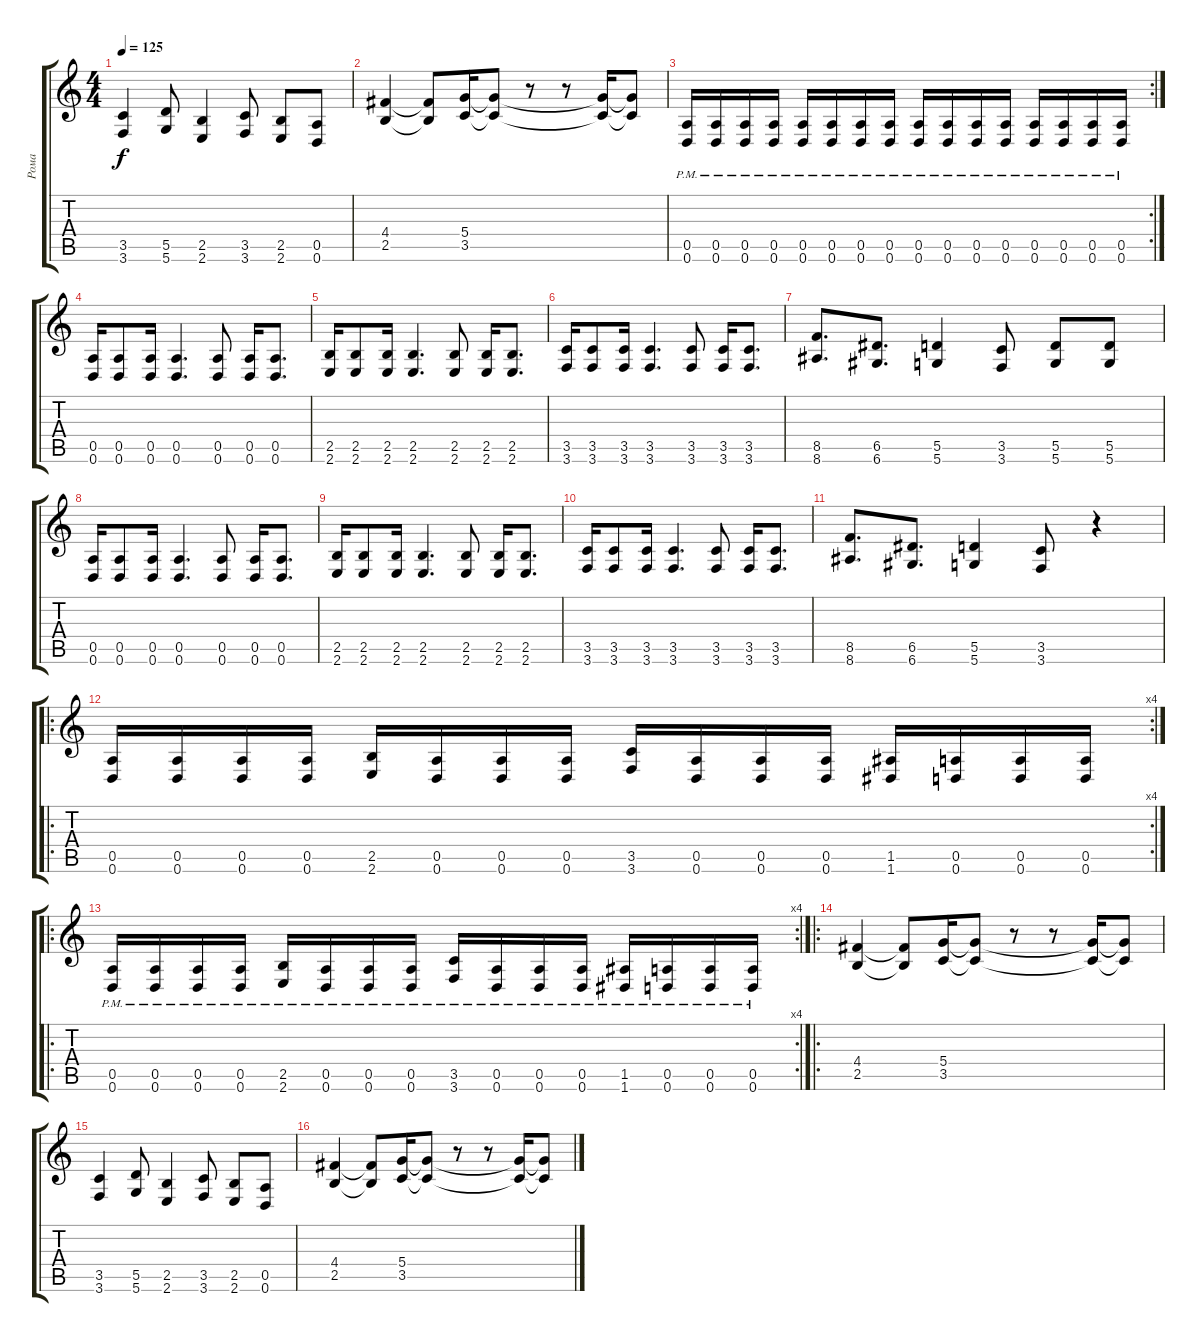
\track ("Рома" "Рома") {instrument distortionguitar}
\staff {score tabs}
\tuning (E4 B3 G3 D3 A2 D2) {hide}
\ts (4 4)
\tempo 125
\clef g2
\ks c
(3.5 3.6).4{dy f} (5.5 5.6).8 (2.5 2.6).4 (3.5 3.6).8 (2.5 2.6).8 (0.5 0.6).8 |
(4.4 2.5).4 (4.4{t} 2.5{t}).8 (5.4 3.5).16 (5.4{t} 3.5{t}).8 r.8 r.8 (5.4{t} 3.5{t}).16 (5.4{t} 3.5{t}).8 |
\rc 2
(0.5{pm} 0.6{pm}).16 (0.5{pm} 0.6{pm}).16 (0.5{pm} 0.6{pm}).16 (0.5{pm} 0.6{pm}).16 (0.5{pm} 0.6{pm}).16 (0.5{pm} 0.6{pm}).16 (0.5{pm} 0.6{pm}).16 (0.5{pm} 0.6{pm}).16 (0.5{pm} 0.6{pm}).16 (0.5{pm} 0.6{pm}).16 (0.5{pm} 0.6{pm}).16 (0.5{pm} 0.6{pm}).16 (0.5{pm} 0.6{pm}).16 (0.5{pm} 0.6{pm}).16 (0.5{pm} 0.6{pm}).16 (0.5{pm} 0.6{pm}).16 |
(0.5 0.6).16 (0.5 0.6).8 (0.5 0.6).16 (0.5 0.6).4{d} (0.5 0.6).8 (0.5 0.6).16 (0.5 0.6).8{d} |
(2.5 2.6).16 (2.5 2.6).8 (2.5 2.6).16 (2.5 2.6).4{d} (2.5 2.6).8 (2.5 2.6).16 (2.5 2.6).8{d} |
(3.5 3.6).16 (3.5 3.6).8 (3.5 3.6).16 (3.5 3.6).4{d} (3.5 3.6).8 (3.5 3.6).16 (3.5 3.6).8{d} |
(8.5 8.6).8{d} (6.5 6.6).8{d} (5.5 5.6).4 (3.5 3.6).8 (5.5 5.6).8 (5.5 5.6).8 |
(0.5 0.6).16 (0.5 0.6).8 (0.5 0.6).16 (0.5 0.6).4{d} (0.5 0.6).8 (0.5 0.6).16 (0.5 0.6).8{d} |
(2.5 2.6).16 (2.5 2.6).8 (2.5 2.6).16 (2.5 2.6).4{d} (2.5 2.6).8 (2.5 2.6).16 (2.5 2.6).8{d} |
(3.5 3.6).16 (3.5 3.6).8 (3.5 3.6).16 (3.5 3.6).4{d} (3.5 3.6).8 (3.5 3.6).16 (3.5 3.6).8{d} |
(8.5 8.6).8{d} (6.5 6.6).8{d} (5.5 5.6).4 (3.5 3.6).8 r.4 |
\ro
\rc 4
(0.5 0.6).16 (0.5 0.6).16 (0.5 0.6).16 (0.5 0.6).16 (2.5 2.6).16 (0.5 0.6).16 (0.5 0.6).16 (0.5 0.6).16 (3.5 3.6).16 (0.5 0.6).16 (0.5 0.6).16 (0.5 0.6).16 (1.5 1.6).16 (0.5 0.6).16 (0.5 0.6).16 (0.5 0.6).16 |
\ro
\rc 4
(0.5{pm} 0.6{pm}).16 (0.5{pm} 0.6{pm}).16 (0.5{pm} 0.6{pm}).16 (0.5{pm} 0.6{pm}).16 (2.5{pm} 2.6{pm}).16 (0.5{pm} 0.6{pm}).16 (0.5{pm} 0.6{pm}).16 (0.5{pm} 0.6{pm}).16 (3.5{pm} 3.6{pm}).16 (0.5{pm} 0.6{pm}).16 (0.5{pm} 0.6{pm}).16 (0.5{pm} 0.6{pm}).16 (1.5{pm} 1.6{pm}).16 (0.5{pm} 0.6{pm}).16 (0.5{pm} 0.6{pm}).16 (0.5{pm} 0.6{pm}).16 |
\ro
(4.4 2.5).4 (4.4{t} 2.5{t}).8 (5.4 3.5).16 (5.4{t} 3.5{t}).8 r.8 r.8 (5.4{t} 3.5{t}).16 (5.4{t} 3.5{t}).8 |
(3.5 3.6).4 (5.5 5.6).8 (2.5 2.6).4 (3.5 3.6).8 (2.5 2.6).8 (0.5 0.6).8 |
(4.4 2.5).4 (4.4{t} 2.5{t}).8 (5.4 3.5).16 (5.4{t} 3.5{t}).8 r.8 r.8 (5.4{t} 3.5{t}).16 (5.4{t} 3.5{t}).8
